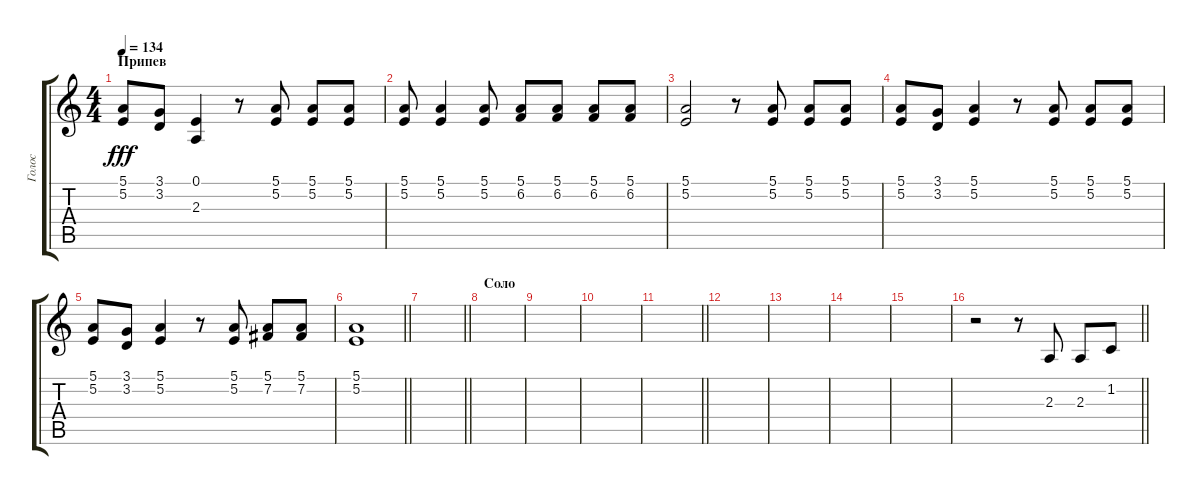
\track ("Голос" "Голос") {instrument viola}
\staff {score tabs}
\tuning (E4 B3 G3 D3 A2 E2) {hide}
\ts (4 4)
\section ("" "Припев")
\tempo 134
\clef g2
\ks c
(5.1 5.2).8{dy fff} (3.1 3.2).8 (0.1 2.3).4 r.8 (5.1 5.2).8 (5.1 5.2).8 (5.1 5.2).8 |
(5.1 5.2).8 (5.1 5.2).4 (5.1 5.2).8 (5.1 6.2).8 (5.1 6.2).8 (5.1 6.2).8 (5.1 6.2).8 |
(5.1 5.2).2 r.8 (5.1 5.2).8 (5.1 5.2).8 (5.1 5.2).8 |
(5.1 5.2).8 (3.1 3.2).8 (5.1 5.2).4 r.8 (5.1 5.2).8 (5.1 5.2).8 (5.1 5.2).8 |
(5.1 5.2).8 (3.1 3.2).8 (5.1 5.2).4 r.8 (5.1 5.2).8 (5.1 7.2).8 (5.1 7.2).8 |
\barLineRight lightlight
(5.1 5.2).1 |
\barLineRight lightlight
|
\section ("" "Соло")
|
|
|
\barLineRight lightlight
|
|
|
|
|
\barLineRight lightlight
r.2 r.8 2.3.8 2.3.8 1.2.8
